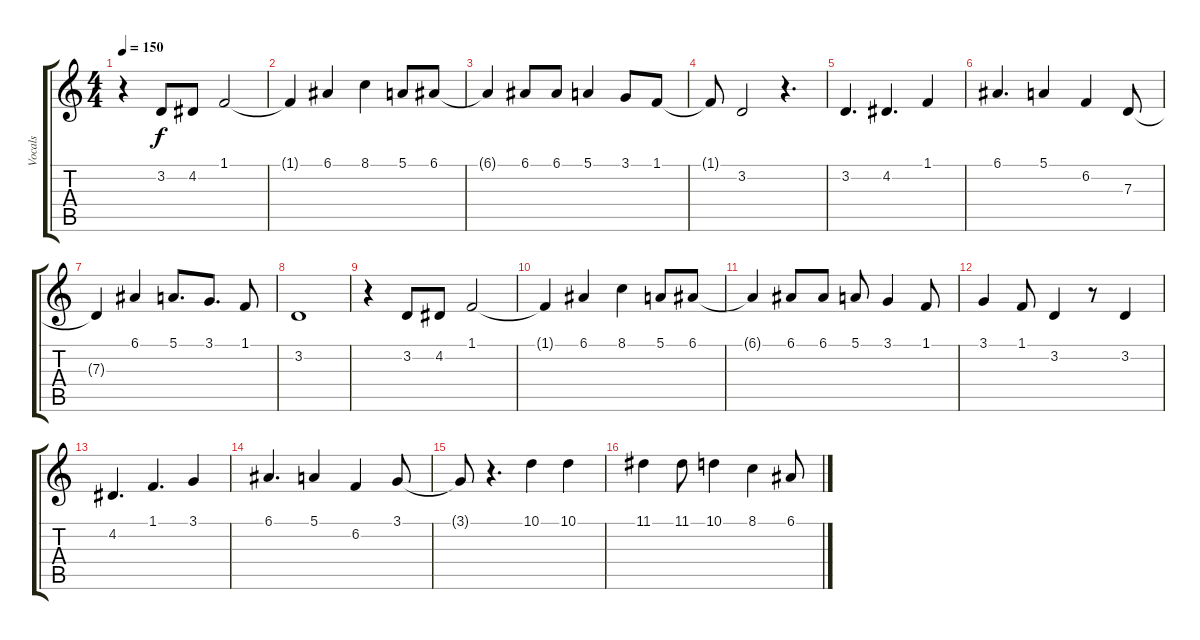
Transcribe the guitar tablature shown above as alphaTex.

\track ("Vocals" "Vocals") {instrument lead6voice}
\staff {score tabs}
\tuning (E4 B3 G3 D3 A2 E2) {hide}
\ts (4 4)
\tempo 150
\clef g2
\ks c
r.4{dy f} 3.2.8 4.2.8 1.1.2 |
1.1{t}.4 6.1.4 8.1.4 5.1.8 6.1.8 |
6.1{t}.4 6.1.8 6.1.8 5.1.4 3.1.8 1.1.8 |
1.1{t}.8 3.2.2 r.4{d} |
3.2.4{d} 4.2.4{d} 1.1.4 |
6.1.4{d} 5.1.4 6.2.4 7.3.8 |
7.3{t}.4 6.1.4 5.1.8{d} 3.1.8{d} 1.1.8 |
3.2.1 |
r.4 3.2.8 4.2.8 1.1.2 |
1.1{t}.4 6.1.4 8.1.4 5.1.8 6.1.8 |
6.1{t}.4 6.1.8 6.1.8 5.1.8 3.1.4 1.1.8 |
3.1.4 1.1.8 3.2.4 r.8 3.2.4 |
4.2.4{d} 1.1.4{d} 3.1.4 |
6.1.4{d} 5.1.4 6.2.4 3.1.8 |
3.1{t}.8 r.4{d} 10.1.4 10.1.4 |
11.1.4 11.1.8 10.1.4 8.1.4 6.1.8
